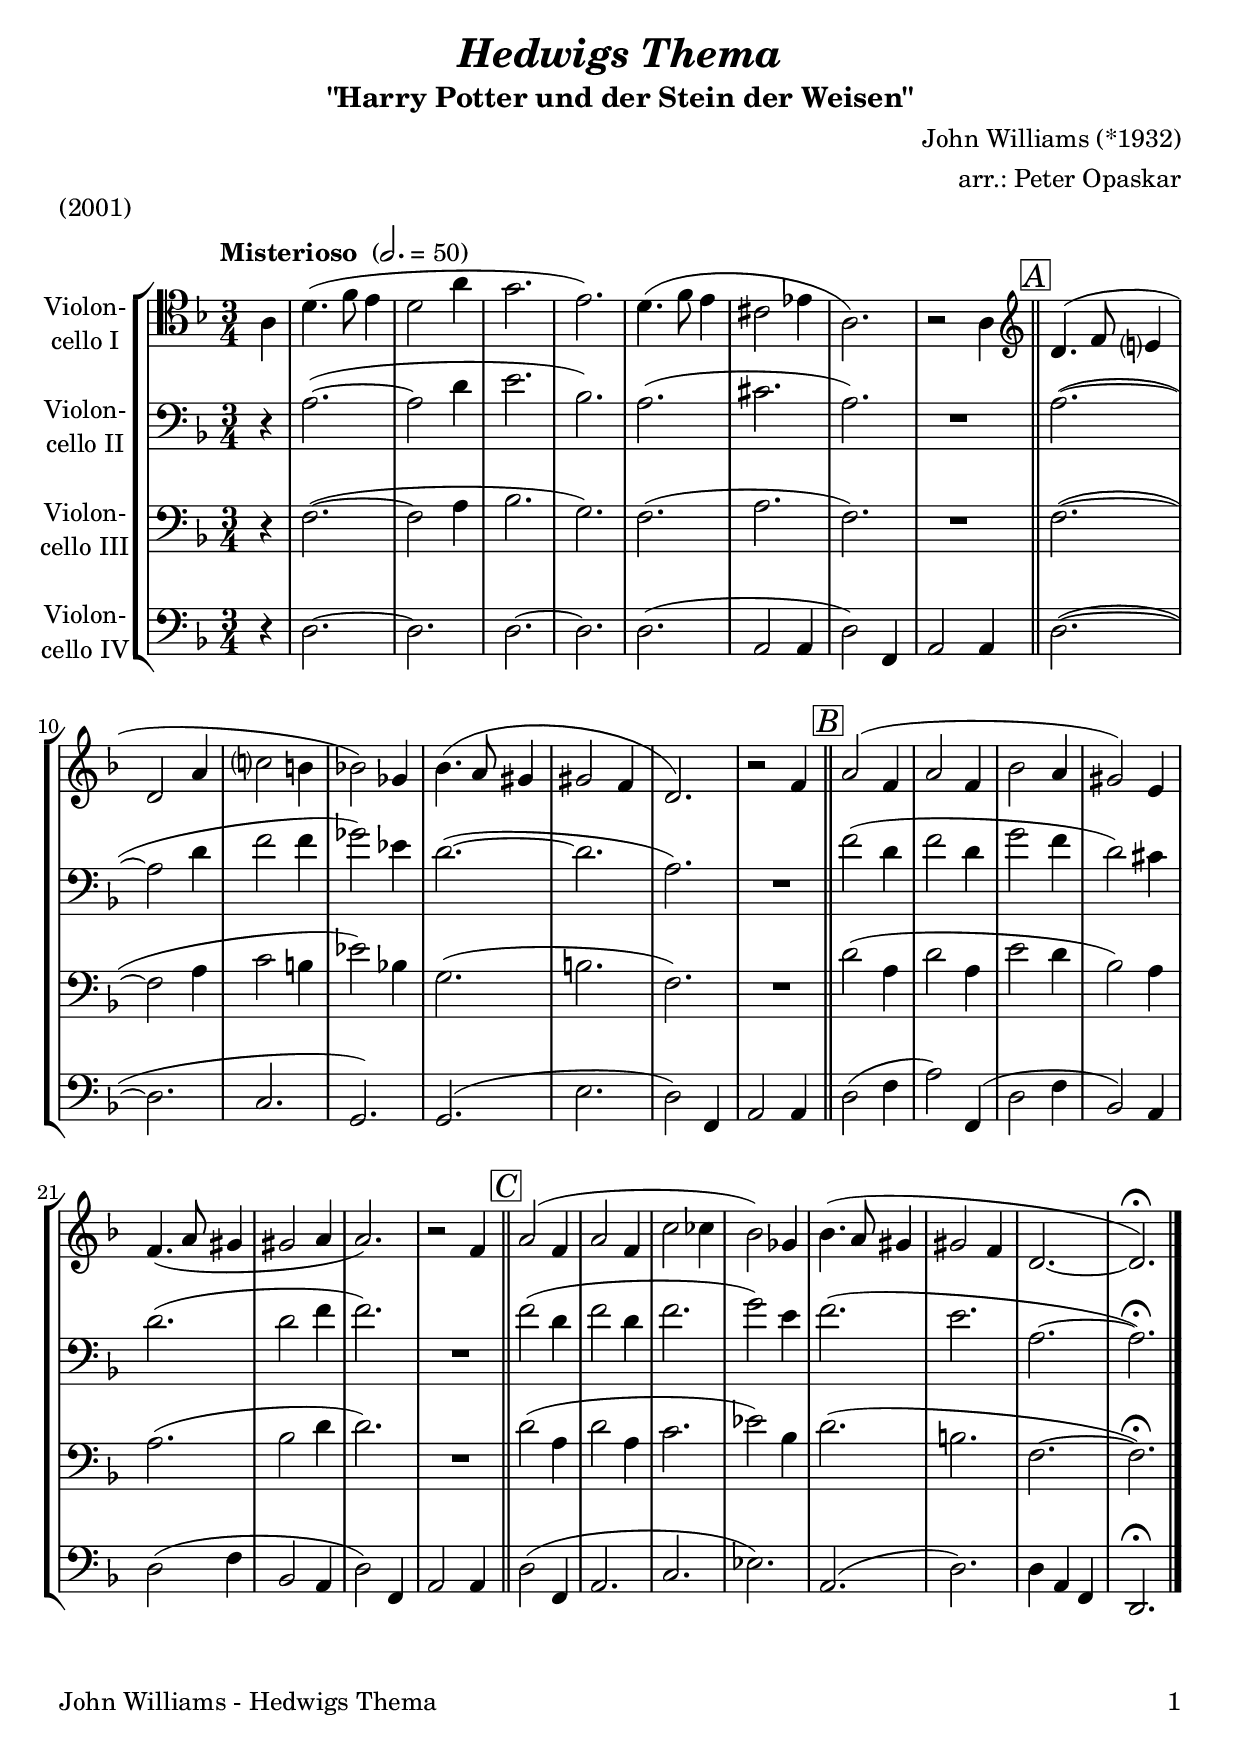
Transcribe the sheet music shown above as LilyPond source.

\version "2.18.2"
\include "deutsch.ly"
  
#(set-global-staff-size 22)

\header {
  title     = \markup \bold \italic "Hedwigs Thema"
  subtitle  = "\"Harry Potter und der Stein der Weisen\""
  composer  = "John Williams (*1932)"
  arranger  = "arr.: Peter Opaskar"
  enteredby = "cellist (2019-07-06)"
  piece     = "(2001)"
}

voiceconsts = {
  \key g \minor
  \time 3/4
  \clef "bass"
  \numericTimeSignature
  \compressFullBarRests
  % Set default beaming for all staves
  \set Timing.beamExceptions = #'()
  \set Timing.baseMoment     = #(ly:make-moment 1 4)
  \set Timing.beatStructure  = #'(1 1 1)
  \tempo "Misterioso " 2.=50
}

micl = "clarinet"
mifl = "flute"
miob = "oboe"
mifh = "french horn"
misx = "tenor sax"
mist = "string ensemble 1"
miba = "cello"
mivc = "bassoon"

boxa = { \bar "||" \mark \markup \box \italic "A" }
boxb = { \bar "||" \mark \markup \box \italic "B" }
boxc = { \bar "||" \mark \markup \box \italic "C" }

va = \relative c {
  \voiceconsts
  \clef "tenor"
  
  \partial 4 d4
  g4.( b8 a4
  g2 d'4
  c2.
  a)
  g4.( b8 a4

  fis2 as4
  d,2.)
  r2 d4 \clef "treble" \boxa
  g4.( b8 a?4
  g2 d'4

  f?2 e4
  es!2) ces4
  es4.( d8 cis4
  cis2 b4
  g2.)

  r2 b4 \boxb
  d2( b4
  d2 b4
  es2 d4
  cis2) a4

  b4.( d8 cis4
  cis2 d4
  d2.)
  r2 b4 \boxc
  d2( b4
  d2 b4

  f'2 fes4
  es2) ces4
  es4.( d8 cis4
  cis2 b4
  g2.~
  g)\fermata \bar "|."
}

vb = \relative c {
  \voiceconsts

  \partial 4 r4
  d2.(~
  d2 g4
  a2.
  es)
  d(

  fis
  d)
  R \boxa
  d(~
  d2 g4

  b2 b4
  ces2) as4
  g2.(~
  g
  d)

  R \boxb
  b'2( g4
  b2 g4
  c2 b4
  g2) fis4

  g2.(
  g2 b4
  b2.)
  R \boxc
  b2( g4
  b2 g4

  b2.
  c2) a4
  b2.(
  a
  d,~
  d)\fermata \bar "|."
}

vc = \relative c {
  \voiceconsts

  \partial 4 r4
  b2.(~
  b2 d4
  es2.
  c)
  b(

  d
  b)
  R \boxa
  b(~
  b2 d4

  f2 e4
  as2) es!4
  c2.(
  e
  b)

  R \boxb
  g'2( d4
  g2 d4
  a'2 g4
  es2) d4

  d2.(
  es2 g4
  g2.)
  R \boxc
  g2( d4
  g2 d4

  f2.
  as2) es4
  g2.(
  e2.
  b~
  b)\fermata \bar "|."
}

vd = \relative c {
  \voiceconsts

  \partial 4 r4
  g2.~
  g
  g~
  g
  g(

  d2 d4
  g2) b,4
  d2 d4 \boxa
  g2.(~
  g

  f
  c)
  c(
  a'
  g2) b,4

  d2 d4 \boxb
  g2( b4
  d2) b,4(
  g'2 b4
  es,2) d4

  g2( b4
  es,2 d4
  g2) b,4
  d2 d4 \boxc
  g2( b,4
  d2.

  f
  as)
  d,(
  g)
  g4 d b
  g2.\fermata \bar "|."
}


music = \new StaffGroup <<
      \new Staff {
	\set Staff.midiInstrument = \miba
	\set Staff.instrumentName = \markup \center-column { "Violon-" "cello I" }
	\transpose g d' { \va }
      }

      \new Staff {
	\set Staff.midiInstrument = \miba
	\set Staff.instrumentName = \markup \center-column { "Violon-" "cello II" }
	\transpose g d' { \vb }
      }

      \new Staff {
	\set Staff.midiInstrument = \miba
	\set Staff.instrumentName = \markup \center-column { "Violon-" "cello III" }
	\transpose g d' { \vc }
      }

      \new Staff {
	\set Staff.midiInstrument = \miba
	\set Staff.instrumentName = \markup \center-column { "Violon-" "cello IV" }
	\transpose g d' { \vd }
      }
>>

\book {
   \paper {
    print-page-number = ##t
    print-first-page-number = ##t
    oddHeaderMarkup = \markup \null
    evenHeaderMarkup = \markup \null
    oddFooterMarkup = \markup {
      \fill-line {
        \on-the-fly #print-page-number-check-first
        "John Williams - Hedwigs Thema" \fromproperty #'page:page-number-string
      }
    }
    evenFooterMarkup = \oddFooterMarkup
  } \score {
    \music
    \layout {}
  }

  \score {
    \unfoldRepeats \music

    \midi {
      \context {
        \Score
      }
    }
  }
}
